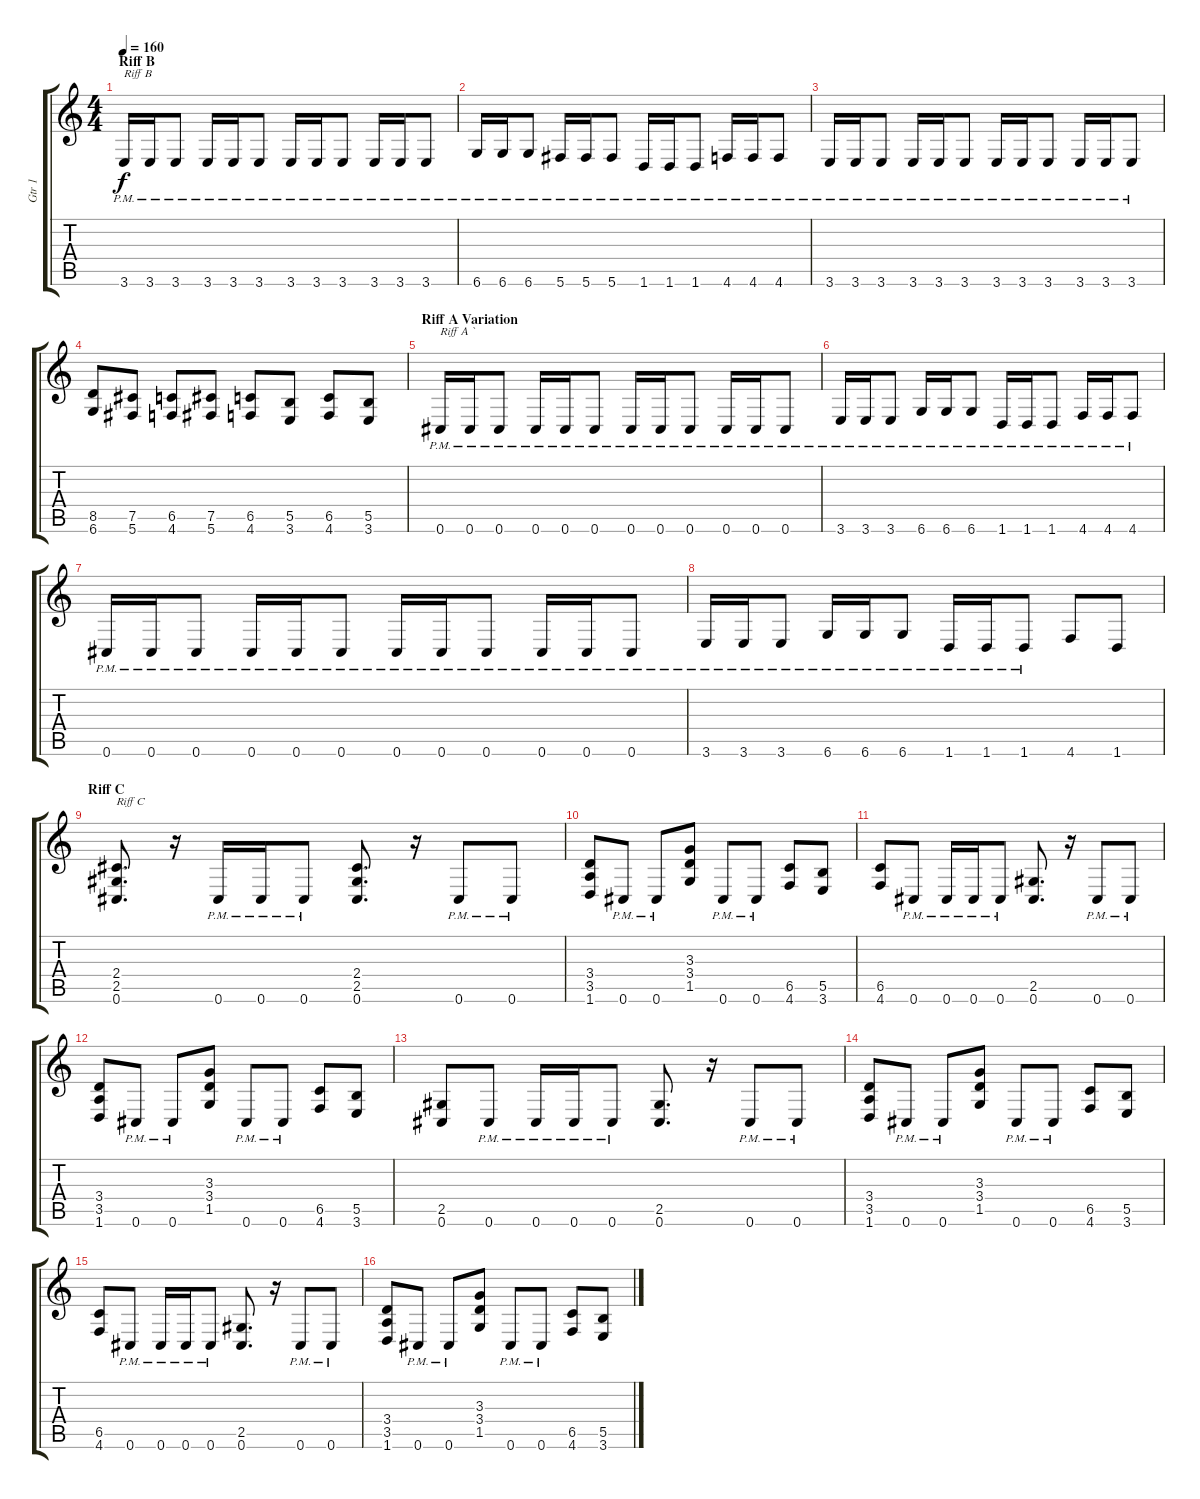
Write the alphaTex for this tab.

\track ("Gtr 1" "Gtr 1") {instrument distortionguitar}
\staff {score tabs}
\tuning (Db4 Ab3 E3 B2 Gb2 Db2) {hide}
\ts (4 4)
\section ("" "Riff B")
\tempo 160
\clef g2
\ks c
3.6{pm}.16{txt "Riff B" dy f} 3.6{pm}.16 3.6{pm}.8 3.6{pm}.16 3.6{pm}.16 3.6{pm}.8 3.6{pm}.16 3.6{pm}.16 3.6{pm}.8 3.6{pm}.16 3.6{pm}.16 3.6{pm}.8 |
6.6{pm}.16 6.6{pm}.16 6.6{pm}.8 5.6{pm}.16 5.6{pm}.16 5.6{pm}.8 1.6{pm}.16 1.6{pm}.16 1.6{pm}.8 4.6{pm}.16 4.6{pm}.16 4.6{pm}.8 |
3.6{pm}.16 3.6{pm}.16 3.6{pm}.8 3.6{pm}.16 3.6{pm}.16 3.6{pm}.8 3.6{pm}.16 3.6{pm}.16 3.6{pm}.8 3.6{pm}.16 3.6{pm}.16 3.6{pm}.8 |
(8.5 6.6).8 (7.5 5.6).8 (6.5 4.6).8 (7.5 5.6).8 (6.5 4.6).8 (5.5 3.6).8 (6.5 4.6).8 (5.5 3.6).8 |
\section ("" "Riff A Variation")
0.6{pm}.16{txt "Riff A `"} 0.6{pm}.16 0.6{pm}.8 0.6{pm}.16 0.6{pm}.16 0.6{pm}.8 0.6{pm}.16 0.6{pm}.16 0.6{pm}.8 0.6{pm}.16 0.6{pm}.16 0.6{pm}.8 |
3.6{pm}.16 3.6{pm}.16 3.6{pm}.8 6.6{pm}.16 6.6{pm}.16 6.6{pm}.8 1.6{pm}.16 1.6{pm}.16 1.6{pm}.8 4.6{pm}.16 4.6{pm}.16 4.6{pm}.8 |
0.6{pm}.16 0.6{pm}.16 0.6{pm}.8 0.6{pm}.16 0.6{pm}.16 0.6{pm}.8 0.6{pm}.16 0.6{pm}.16 0.6{pm}.8 0.6{pm}.16 0.6{pm}.16 0.6{pm}.8 |
3.6{pm}.16 3.6{pm}.16 3.6{pm}.8 6.6{pm}.16 6.6{pm}.16 6.6{pm}.8 1.6{pm}.16 1.6{pm}.16 1.6{pm}.8 4.6.8 1.6.8 |
\section ("" "Riff C ")
(2.4 2.5 0.6).8{d txt "Riff C"} r.16 0.6{pm}.16 0.6{pm}.16 0.6{pm}.8 (2.4 2.5 0.6).8{d} r.16 0.6{pm}.8 0.6{pm}.8 |
(3.4 3.5 1.6).8 0.6{pm}.8 0.6{pm}.8 (3.3 3.4 1.5).8 0.6{pm}.8 0.6{pm}.8 (6.5 4.6).8 (5.5 3.6).8 |
(6.5 4.6).8 0.6{pm}.8 0.6{pm}.16 0.6{pm}.16 0.6{pm}.8 (2.5 0.6).8{d} r.16 0.6{pm}.8 0.6{pm}.8 |
(3.4 3.5 1.6).8 0.6{pm}.8 0.6{pm}.8 (3.3 3.4 1.5).8 0.6{pm}.8 0.6{pm}.8 (6.5 4.6).8 (5.5 3.6).8 |
(2.5 0.6).8 0.6{pm}.8 0.6{pm}.16 0.6{pm}.16 0.6{pm}.8 (2.5 0.6).8{d} r.16 0.6{pm}.8 0.6{pm}.8 |
(3.4 3.5 1.6).8 0.6{pm}.8 0.6{pm}.8 (3.3 3.4 1.5).8 0.6{pm}.8 0.6{pm}.8 (6.5 4.6).8 (5.5 3.6).8 |
(6.5 4.6).8 0.6{pm}.8 0.6{pm}.16 0.6{pm}.16 0.6{pm}.8 (2.5 0.6).8{d} r.16 0.6{pm}.8 0.6{pm}.8 |
(3.4 3.5 1.6).8 0.6{pm}.8 0.6{pm}.8 (3.3 3.4 1.5).8 0.6{pm}.8 0.6{pm}.8 (6.5 4.6).8 (5.5 3.6).8
